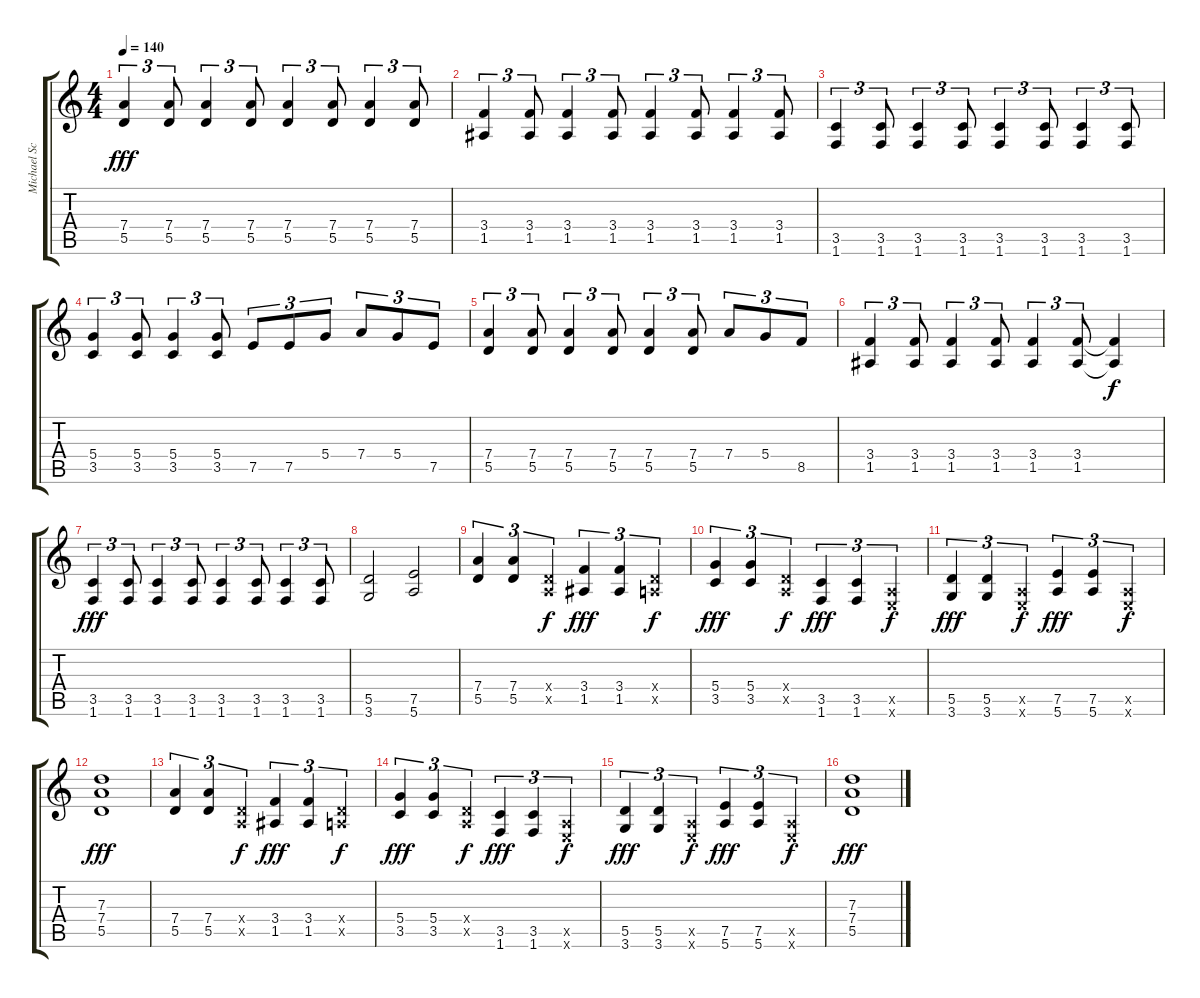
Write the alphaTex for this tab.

\track ("Michael Schenker" "Michael Sc") {instrument overdrivenguitar}
\staff {score tabs}
\tuning (E4 B3 G3 D3 A2 E2) {hide}
\ts (4 4)
\tempo 140
\clef g2
\ks c
(7.4 5.5).4{tu (3 2) dy fff} (7.4 5.5).8{tu (3 2)} (7.4 5.5).4{tu (3 2)} (7.4 5.5).8{tu (3 2)} (7.4 5.5).4{tu (3 2)} (7.4 5.5).8{tu (3 2)} (7.4 5.5).4{tu (3 2)} (7.4 5.5).8{tu (3 2)} |
(3.4 1.5).4{tu (3 2)} (3.4 1.5).8{tu (3 2)} (3.4 1.5).4{tu (3 2)} (3.4 1.5).8{tu (3 2)} (3.4 1.5).4{tu (3 2)} (3.4 1.5).8{tu (3 2)} (3.4 1.5).4{tu (3 2)} (3.4 1.5).8{tu (3 2)} |
(3.5 1.6).4{tu (3 2)} (3.5 1.6).8{tu (3 2)} (3.5 1.6).4{tu (3 2)} (3.5 1.6).8{tu (3 2)} (3.5 1.6).4{tu (3 2)} (3.5 1.6).8{tu (3 2)} (3.5 1.6).4{tu (3 2)} (3.5 1.6).8{tu (3 2)} |
(5.4 3.5).4{tu (3 2)} (5.4 3.5).8{tu (3 2)} (5.4 3.5).4{tu (3 2)} (5.4 3.5).8{tu (3 2)} 7.5.8{tu (3 2)} 7.5.8{tu (3 2)} 5.4.8{tu (3 2)} 7.4.8{tu (3 2)} 5.4.8{tu (3 2)} 7.5.8{tu (3 2)} |
(7.4 5.5).4{tu (3 2)} (7.4 5.5).8{tu (3 2)} (7.4 5.5).4{tu (3 2)} (7.4 5.5).8{tu (3 2)} (7.4 5.5).4{tu (3 2)} (7.4 5.5).8{tu (3 2)} 7.4.8{tu (3 2)} 5.4.8{tu (3 2)} 8.5.8{tu (3 2)} |
(3.4 1.5).4{tu (3 2)} (3.4 1.5).8{tu (3 2)} (3.4 1.5).4{tu (3 2)} (3.4 1.5).8{tu (3 2)} (3.4 1.5).4{tu (3 2)} (3.4 1.5).8{tu (3 2)} (3.4{t} 1.5{t}).4{dy f} |
(3.5 1.6).4{tu (3 2) dy fff} (3.5 1.6).8{tu (3 2)} (3.5 1.6).4{tu (3 2)} (3.5 1.6).8{tu (3 2)} (3.5 1.6).4{tu (3 2)} (3.5 1.6).8{tu (3 2)} (3.5 1.6).4{tu (3 2)} (3.5 1.6).8{tu (3 2)} |
(5.5 3.6).2 (7.5 5.6).2 |
(7.4 5.5).4{tu (3 2)} (7.4 5.5).4{tu (3 2)} (0.4{x} 0.5{x}).4{tu (3 2) dy f} (3.4 1.5).4{tu (3 2) dy fff} (3.4 1.5).4{tu (3 2)} (0.4{x} 0.5{x}).4{tu (3 2) dy f} |
(5.4 3.5).4{tu (3 2) dy fff} (5.4 3.5).4{tu (3 2)} (0.4{x} 0.5{x}).4{tu (3 2) dy f} (3.5 1.6).4{tu (3 2) dy fff} (3.5 1.6).4{tu (3 2)} (0.5{x} 0.6{x}).4{tu (3 2) dy f} |
(5.5 3.6).4{tu (3 2) dy fff} (5.5 3.6).4{tu (3 2)} (0.5{x} 0.6{x}).4{tu (3 2) dy f} (7.5 5.6).4{tu (3 2) dy fff} (7.5 5.6).4{tu (3 2)} (0.5{x} 0.6{x}).4{tu (3 2) dy f} |
(7.3 7.4 5.5).1{dy fff} |
(7.4 5.5).4{tu (3 2)} (7.4 5.5).4{tu (3 2)} (0.4{x} 0.5{x}).4{tu (3 2) dy f} (3.4 1.5).4{tu (3 2) dy fff} (3.4 1.5).4{tu (3 2)} (0.4{x} 0.5{x}).4{tu (3 2) dy f} |
(5.4 3.5).4{tu (3 2) dy fff} (5.4 3.5).4{tu (3 2)} (0.4{x} 0.5{x}).4{tu (3 2) dy f} (3.5 1.6).4{tu (3 2) dy fff} (3.5 1.6).4{tu (3 2)} (0.5{x} 0.6{x}).4{tu (3 2) dy f} |
(5.5 3.6).4{tu (3 2) dy fff} (5.5 3.6).4{tu (3 2)} (0.5{x} 0.6{x}).4{tu (3 2) dy f} (7.5 5.6).4{tu (3 2) dy fff} (7.5 5.6).4{tu (3 2)} (0.5{x} 0.6{x}).4{tu (3 2) dy f} |
(7.3 7.4 5.5).1{dy fff}
